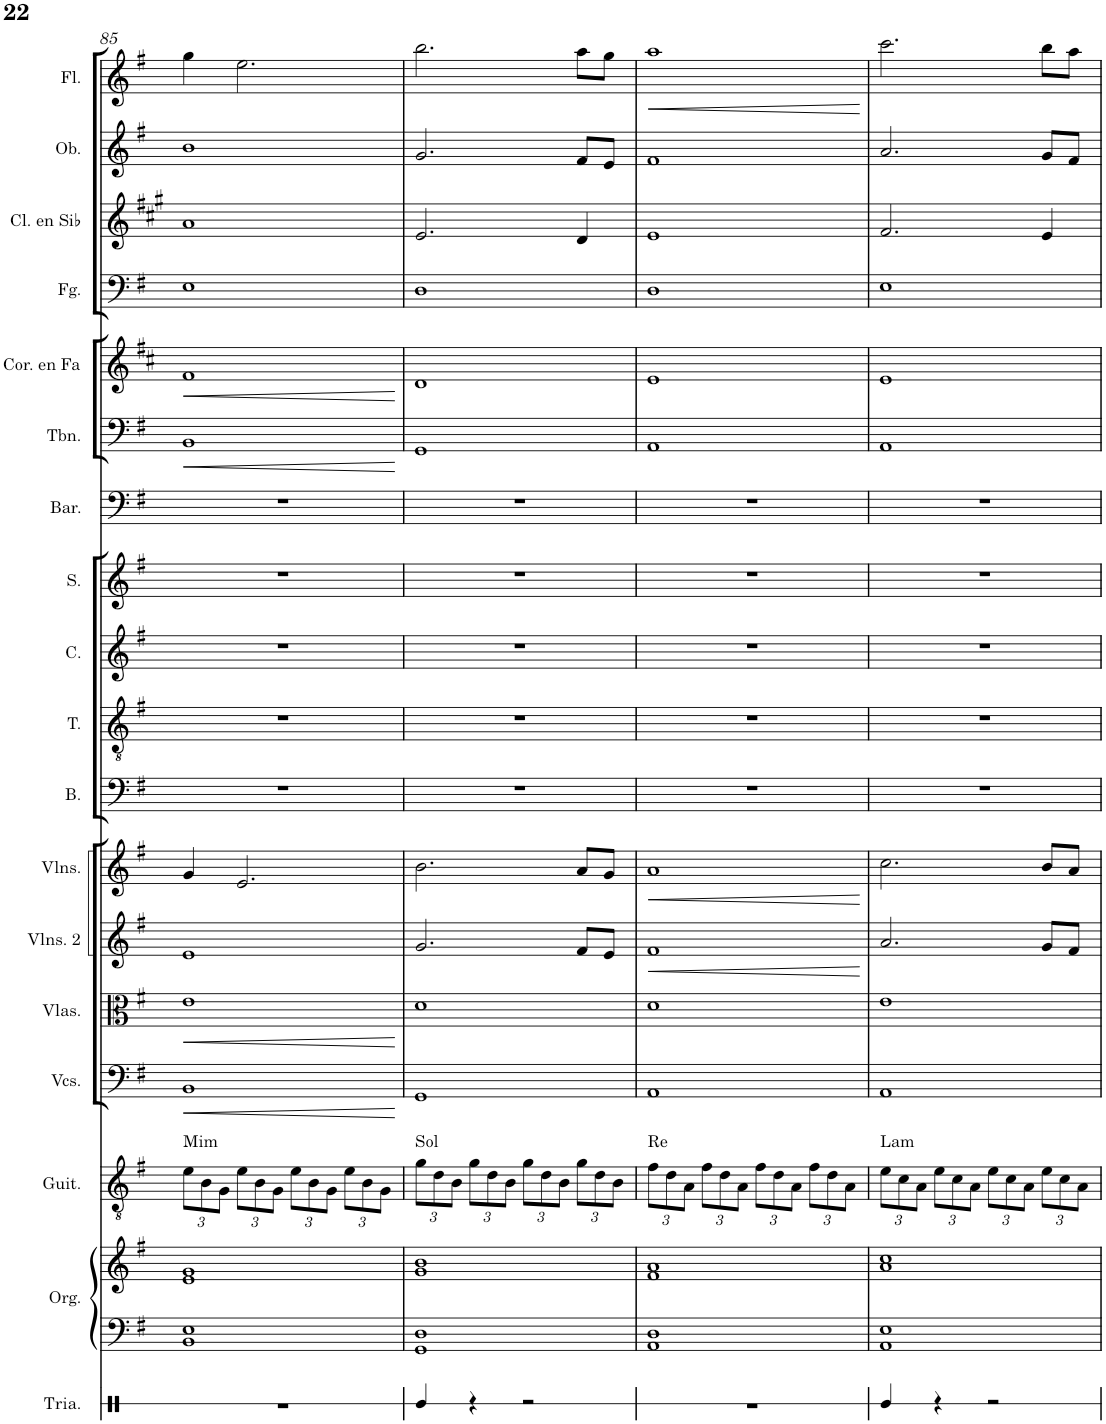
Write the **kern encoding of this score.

**kern	**kern	**kern	**kern	**harte	**kern	**dynam	**kern	**dynam	**kern	**dynam	**kern	**dynam	**kern	**kern	**kern	**kern	**kern	**kern	**dynam	**kern	**dynam	**kern	**kern	**kern	**kern	**dynam
*part18	*part17	*part17	*part16	*part16	*part15	*part15	*part14	*part14	*part13	*part13	*part12	*part12	*part11	*part10	*part9	*part8	*part7	*part6	*part6	*part5	*part5	*part4	*part3	*part2	*part1	*part1
*staff19	*staff18	*staff17	*staff16	*	*staff15	*staff15	*staff14	*staff14	*staff13	*staff13	*staff12	*staff12	*staff11	*staff10	*staff9	*staff8	*staff7	*staff6	*staff6	*staff5	*staff5	*staff4	*staff3	*staff2	*staff1	*staff1
*I"Triángulo	*I"Órgano	*	*I"Guitarra	*	*I"Violonchelos	*	*I"Violas	*	*I"Violines 2	*	*I"Violines 1	*	*I"Bajo	*I"Tenor	*I"Contralto	*I"Soprano	*I"Barítono	*I"Trombón	*	*I"Trompa en Fa	*	*I"Fagot	*I"Clarinete en Sib	*I"Oboe	*I"Flauta	*
*	*	*	*I'Guit.	*	*I'Vcs.	*	*I'Vlas.	*	*I'Vlns. 2	*	*I'Vlns. 1	*	*I'B.	*I'T.	*I'C.	*I'S.	*I'Bar.	*I'Tbn.	*	*	*	*I'Fg.	*I'Cl. en Sib	*I'Ob.	*I'Fl.	*
!!LO:PB:g=z
*clefX	*clefF4	*clefG2	*clefGv2	*	*clefF4	*	*clefC3	*	*clefG2	*	*clefG2	*	*clefF4	*clefGv2	*clefG2	*clefG2	*clefF4	*clefF4	*	*clefG2	*	*clefF4	*clefG2	*clefG2	*clefG2	*
*	*	*	*	*	*	*	*	*	*	*	*	*	*	*	*	*	*	*	*	*Trd4c7	*	*	*Trd1c2	*	*	*
*k[]	*k[f#]	*k[f#]	*k[f#]	*	*k[f#]	*	*k[f#]	*	*k[f#]	*	*k[f#]	*	*k[f#]	*k[f#]	*k[f#]	*k[f#]	*k[f#]	*k[f#]	*	*k[f#c#]	*	*k[f#]	*k[f#c#g#]	*k[f#]	*k[f#]	*
*M4/4	*M4/4	*M4/4	*M4/4	*	*M4/4	*	*M4/4	*	*M4/4	*	*M4/4	*	*M4/4	*M4/4	*M4/4	*M4/4	*M4/4	*M4/4	*	*M4/4	*	*M4/4	*M4/4	*M4/4	*M4/4	*
*	*	*	*Xbrackettup	*	*	*	*	*	*	*	*	*	*	*	*	*	*	*	*	*	*	*	*	*	*	*
=85	=85	=85	=85	=85	=85	=85	=85	=85	=85	=85	=85	=85	=85	=85	=85	=85	=85	=85	=85	=85	=85	=85	=85	=85	=85	=85
!	!	!	!	!LO:H:kt=Mim	!	!LO:HP:b	!	!LO:HP:b	!	!	!	!	!	!	!	!	!	!	!LO:HP:b	!	!LO:HP:b	!	!	!	!	!
1r	1BB 1E	1e 1g	12e\L	N	1BB	<	1e	<	1e	.	4g/	.	1r	1r	1r	1r	1r	1BB	<	1f#	<	1E	1a	1b	4gg\	.
.	.	.	12B\	.	.	.	.	.	.	.	.	.	.	.	.	.	.	.	.	.	.	.	.	.	.	.
.	.	.	12G\J	.	.	.	.	.	.	.	.	.	.	.	.	.	.	.	.	.	.	.	.	.	.	.
.	.	.	12e\L	.	.	.	.	.	.	.	2.e/	.	.	.	.	.	.	.	.	.	.	.	.	.	2.ee\	.
.	.	.	12B\	.	.	.	.	.	.	.	.	.	.	.	.	.	.	.	.	.	.	.	.	.	.	.
.	.	.	12G\J	.	.	.	.	.	.	.	.	.	.	.	.	.	.	.	.	.	.	.	.	.	.	.
.	.	.	12e\L	.	.	.	.	.	.	.	.	.	.	.	.	.	.	.	.	.	.	.	.	.	.	.
.	.	.	12B\	.	.	.	.	.	.	.	.	.	.	.	.	.	.	.	.	.	.	.	.	.	.	.
.	.	.	12G\J	.	.	.	.	.	.	.	.	.	.	.	.	.	.	.	.	.	.	.	.	.	.	.
.	.	.	12e\L	.	.	.	.	.	.	.	.	.	.	.	.	.	.	.	.	.	.	.	.	.	.	.
.	.	.	12B\	.	.	.	.	.	.	.	.	.	.	.	.	.	.	.	.	.	.	.	.	.	.	.
.	.	.	12G\J	.	.	.	.	.	.	.	.	.	.	.	.	.	.	.	.	.	.	.	.	.	.	.
.	.	.	.	.	.	[	.	[	.	.	.	.	.	.	.	.	.	.	[	.	[	.	.	.	.	.
=86	=86	=86	=86	=86	=86	=86	=86	=86	=86	=86	=86	=86	=86	=86	=86	=86	=86	=86	=86	=86	=86	=86	=86	=86	=86	=86
!	!	!	!	!LO:H:kt=Sol	!	!	!	!	!	!	!	!	!	!	!	!	!	!	!	!	!	!	!	!	!	!
4Re/	1GG 1D	1g 1b	12g\L	N	1GG	.	1d	.	2.g/	.	2.b\	.	1r	1r	1r	1r	1r	1GG	.	1d	.	1D	2.e/	2.g/	2.bb\	.
.	.	.	12d\	.	.	.	.	.	.	.	.	.	.	.	.	.	.	.	.	.	.	.	.	.	.	.
.	.	.	12B\J	.	.	.	.	.	.	.	.	.	.	.	.	.	.	.	.	.	.	.	.	.	.	.
4r	.	.	12g\L	.	.	.	.	.	.	.	.	.	.	.	.	.	.	.	.	.	.	.	.	.	.	.
.	.	.	12d\	.	.	.	.	.	.	.	.	.	.	.	.	.	.	.	.	.	.	.	.	.	.	.
.	.	.	12B\J	.	.	.	.	.	.	.	.	.	.	.	.	.	.	.	.	.	.	.	.	.	.	.
2r	.	.	12g\L	.	.	.	.	.	.	.	.	.	.	.	.	.	.	.	.	.	.	.	.	.	.	.
.	.	.	12d\	.	.	.	.	.	.	.	.	.	.	.	.	.	.	.	.	.	.	.	.	.	.	.
.	.	.	12B\J	.	.	.	.	.	.	.	.	.	.	.	.	.	.	.	.	.	.	.	.	.	.	.
.	.	.	12g\L	.	.	.	.	.	8f#/L	.	8a/L	.	.	.	.	.	.	.	.	.	.	.	4d/	8f#/L	8aa\L	.
.	.	.	12d\	.	.	.	.	.	.	.	.	.	.	.	.	.	.	.	.	.	.	.	.	.	.	.
.	.	.	.	.	.	.	.	.	8e/J	.	8g/J	.	.	.	.	.	.	.	.	.	.	.	.	8e/J	8gg\J	.
.	.	.	12B\J	.	.	.	.	.	.	.	.	.	.	.	.	.	.	.	.	.	.	.	.	.	.	.
=87	=87	=87	=87	=87	=87	=87	=87	=87	=87	=87	=87	=87	=87	=87	=87	=87	=87	=87	=87	=87	=87	=87	=87	=87	=87	=87
!	!	!	!	!LO:H:kt=Re	!	!	!	!	!	!LO:HP:b	!	!LO:HP:b	!	!	!	!	!	!	!	!	!	!	!	!	!	!LO:HP:b
1r	1AA 1D	1f# 1a	12f#\L	N	1AA	.	1d	.	1f#	<	1a	<	1r	1r	1r	1r	1r	1AA	.	1e	.	1D	1e	1f#	1aa	<
.	.	.	12d\	.	.	.	.	.	.	.	.	.	.	.	.	.	.	.	.	.	.	.	.	.	.	.
.	.	.	12A\J	.	.	.	.	.	.	.	.	.	.	.	.	.	.	.	.	.	.	.	.	.	.	.
.	.	.	12f#\L	.	.	.	.	.	.	.	.	.	.	.	.	.	.	.	.	.	.	.	.	.	.	.
.	.	.	12d\	.	.	.	.	.	.	.	.	.	.	.	.	.	.	.	.	.	.	.	.	.	.	.
.	.	.	12A\J	.	.	.	.	.	.	.	.	.	.	.	.	.	.	.	.	.	.	.	.	.	.	.
.	.	.	12f#\L	.	.	.	.	.	.	.	.	.	.	.	.	.	.	.	.	.	.	.	.	.	.	.
.	.	.	12d\	.	.	.	.	.	.	.	.	.	.	.	.	.	.	.	.	.	.	.	.	.	.	.
.	.	.	12A\J	.	.	.	.	.	.	.	.	.	.	.	.	.	.	.	.	.	.	.	.	.	.	.
.	.	.	12f#\L	.	.	.	.	.	.	.	.	.	.	.	.	.	.	.	.	.	.	.	.	.	.	.
.	.	.	12d\	.	.	.	.	.	.	.	.	.	.	.	.	.	.	.	.	.	.	.	.	.	.	.
.	.	.	12A\J	.	.	.	.	.	.	.	.	.	.	.	.	.	.	.	.	.	.	.	.	.	.	.
.	.	.	.	.	.	.	.	.	.	[	.	[	.	.	.	.	.	.	.	.	.	.	.	.	.	[
=88	=88	=88	=88	=88	=88	=88	=88	=88	=88	=88	=88	=88	=88	=88	=88	=88	=88	=88	=88	=88	=88	=88	=88	=88	=88	=88
!	!	!	!	!LO:H:kt=Lam	!	!	!	!	!	!	!	!	!	!	!	!	!	!	!	!	!	!	!	!	!	!
4Re/	1AA 1E	1a 1cc	12e\L	N	1AA	.	1e	.	2.a/	.	2.cc\	.	1r	1r	1r	1r	1r	1AA	.	1e	.	1E	2.f#/	2.a/	2.ccc\	.
.	.	.	12c\	.	.	.	.	.	.	.	.	.	.	.	.	.	.	.	.	.	.	.	.	.	.	.
.	.	.	12A\J	.	.	.	.	.	.	.	.	.	.	.	.	.	.	.	.	.	.	.	.	.	.	.
4r	.	.	12e\L	.	.	.	.	.	.	.	.	.	.	.	.	.	.	.	.	.	.	.	.	.	.	.
.	.	.	12c\	.	.	.	.	.	.	.	.	.	.	.	.	.	.	.	.	.	.	.	.	.	.	.
.	.	.	12A\J	.	.	.	.	.	.	.	.	.	.	.	.	.	.	.	.	.	.	.	.	.	.	.
2r	.	.	12e\L	.	.	.	.	.	.	.	.	.	.	.	.	.	.	.	.	.	.	.	.	.	.	.
.	.	.	12c\	.	.	.	.	.	.	.	.	.	.	.	.	.	.	.	.	.	.	.	.	.	.	.
.	.	.	12A\J	.	.	.	.	.	.	.	.	.	.	.	.	.	.	.	.	.	.	.	.	.	.	.
.	.	.	12e\L	.	.	.	.	.	8g/L	.	8b/L	.	.	.	.	.	.	.	.	.	.	.	4e/	8g/L	8bb\L	.
.	.	.	12c\	.	.	.	.	.	.	.	.	.	.	.	.	.	.	.	.	.	.	.	.	.	.	.
.	.	.	.	.	.	.	.	.	8f#/J	.	8a/J	.	.	.	.	.	.	.	.	.	.	.	.	8f#/J	8aa\J	.
.	.	.	12A\J	.	.	.	.	.	.	.	.	.	.	.	.	.	.	.	.	.	.	.	.	.	.	.
=	=	=	=	=	=	=	=	=	=	=	=	=	=	=	=	=	=	=	=	=	=	=	=	=	=	=
*-	*-	*-	*-	*-	*-	*-	*-	*-	*-	*-	*-	*-	*-	*-	*-	*-	*-	*-	*-	*-	*-	*-	*-	*-	*-	*-
